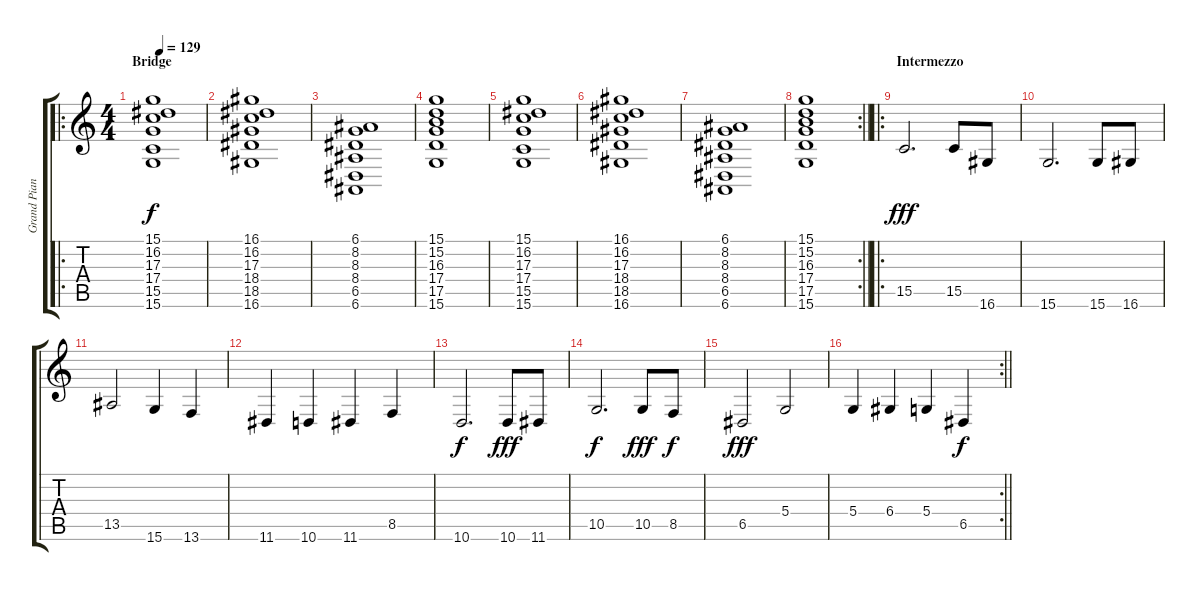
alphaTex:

\track ("Grand Piano" "Grand Pian") {instrument acousticgrandpiano}
\staff {score tabs}
\tuning (E4 B3 G3 D3 A2 E2) {hide}
\ro
\ts (4 4)
\section ("" "Bridge")
\tempo 129
\clef g2
\ks c
(15.1 16.2 17.3 17.4 15.5 15.6).1{dy f} |
(16.1 16.2 17.3 18.4 18.5 16.6).1 |
(6.1 8.2 8.3 8.4 6.5 6.6).1 |
(15.1 15.2 16.3 17.4 17.5 15.6).1 |
(15.1 16.2 17.3 17.4 15.5 15.6).1 |
(16.1 16.2 17.3 18.4 18.5 16.6).1 |
(6.1 8.2 8.3 8.4 6.5 6.6).1 |
\rc 2
\barLineRight lightlight
(15.1 15.2 16.3 17.4 17.5 15.6).1 |
\ro
\section ("" "Intermezzo")
15.5.2{d dy fff} 15.5.8 16.6.8 |
15.6.2{d} 15.6.8 16.6.8 |
13.5.2 15.6.4 13.6.4 |
11.6.4 10.6.4 11.6.4 8.5.4 |
10.6.2{d dy f} 10.6.8{dy fff} 11.6.8 |
10.5.2{d dy f} 10.5.8{dy fff} 8.5.8{dy f} |
6.5.2{dy fff} 5.4.2 |
\rc 2
\barLineRight lightlight
5.4.4 6.4.4 5.4.4 6.5.4{dy f}
